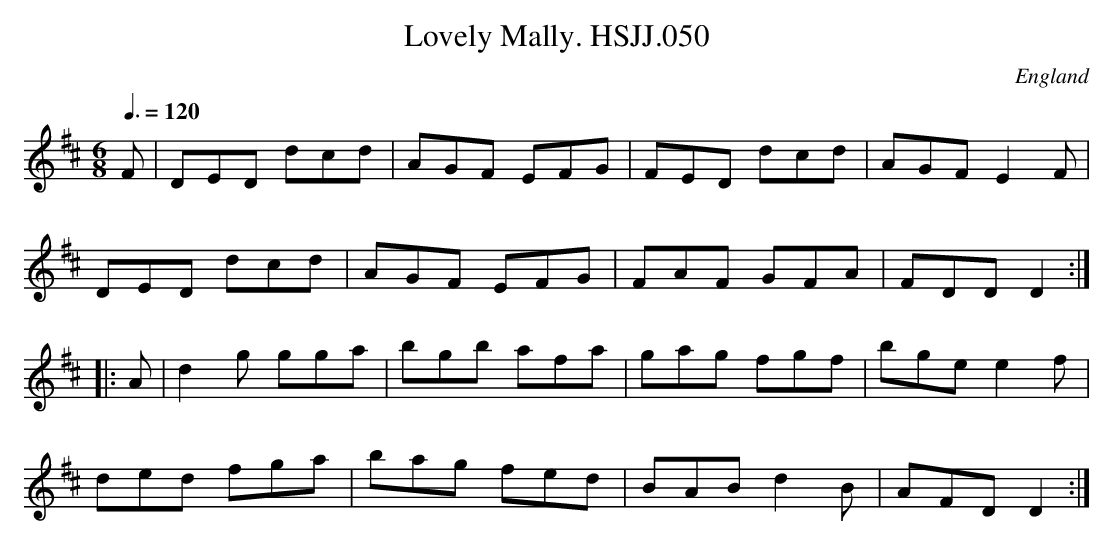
X:1
T:Lovely Mally. HSJJ.050
L:1/8
M:6/8
O:England
Q:3/8=120
K:D
F|DED dcd|AGF EFG|FED dcd|AGF E2F|!
DED dcd|AGF EFG|FAF GFA|FDDD2:|!
|:A|d2g gga|bgb afa|gag fgf|bgee2f|!
ded fga|bag fed|BABd2B|AFDD2:|
